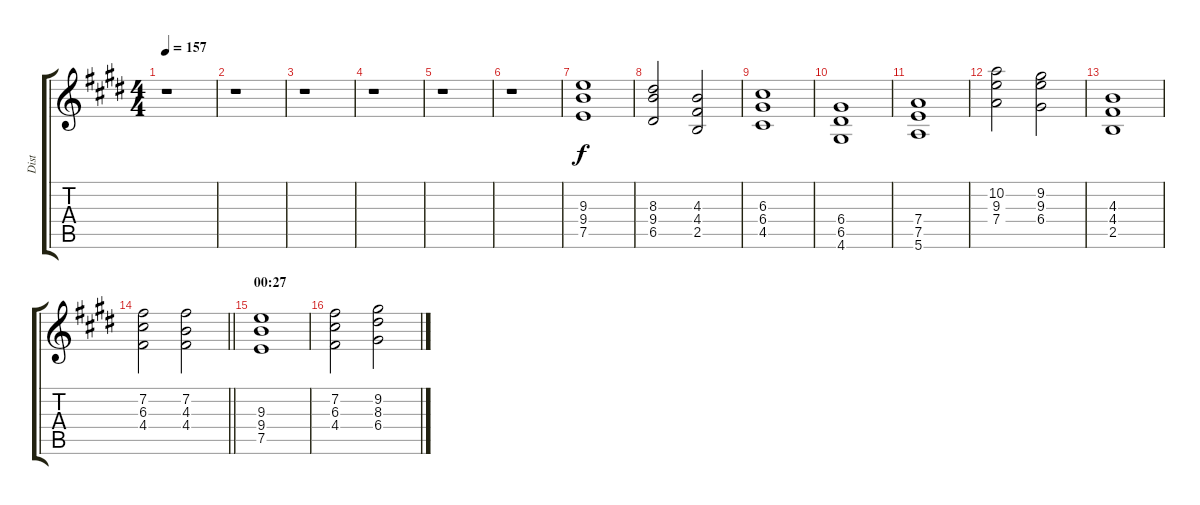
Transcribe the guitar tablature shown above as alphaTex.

\track ("Dist" "Dist") {instrument distortionguitar}
\staff {score tabs}
\tuning (E4 B3 G3 D3 A2 E2) {hide}
\ts (4 4)
\tempo 157
\clef g2
\ks e
r.1{dy f instrument distortionguitar} |
r.1 |
r.1 |
r.1 |
r.1 |
\ks c#minor
r.1 |
(9.3 9.4 7.5).1 |
(8.3 9.4 6.5).2 (4.3 4.4 2.5).2 |
\ks e
(6.3 6.4 4.5).1 |
\ks c#minor
(6.4 6.5 4.6).1 |
(7.4 7.5 5.6).1 |
(10.2 9.3 7.4).2 (9.2 9.3 6.4).2 |
\ks e
(4.3 4.4 2.5).1 |
\barLineRight lightlight
\ks c#minor
(7.2 6.3 4.4).2 (7.2 4.3 4.4).2 |
\section ("" "00:27")
(9.3 9.4 7.5).1 |
(7.2 6.3 4.4).2 (9.2 8.3 6.4).2
